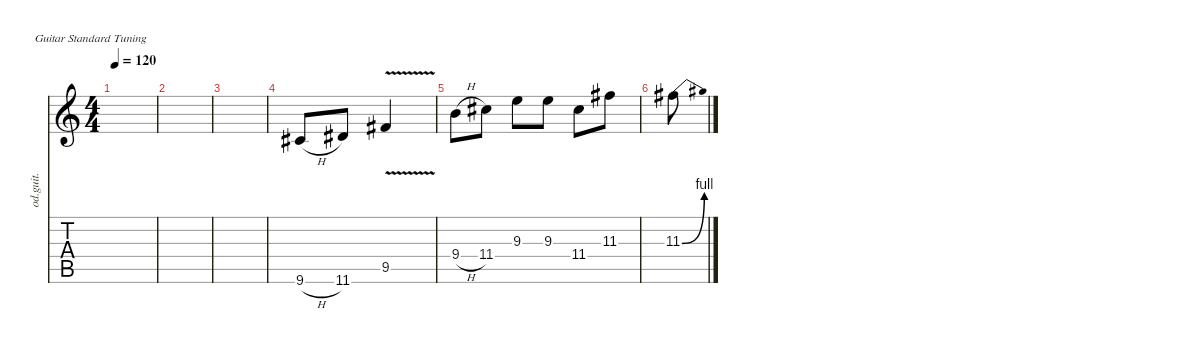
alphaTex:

\defaultSystemsLayout 4
\hideDynamics
\bracketExtendMode nobrackets
\otherSystemsTrackNameOrientation horizontal
\track ("Overdriven Guitar" "od.guit.") {instrument overdrivenguitar}
\staff {score tabs}
\tuning (E4 B3 G3 D3 A2 E2)
\ts (4 4)
\tempo 120
\clef g2
\ks c
|
|
|
9.6{h acc #}.8{beam Up} 11.6{acc #}.8{beam Up} 9.5{v acc #}.4{beam Up} |
9.4{h}.8{beam Down} 11.4{acc #}.8{beam Down} 9.3.8{beam Down} 9.3.8{beam Down} 11.4{acc #}.8{beam Down} 11.3{acc #}.8{beam Down} |
11.3{be (bend 0 0 15 4) acc #}.8{beam Down}
